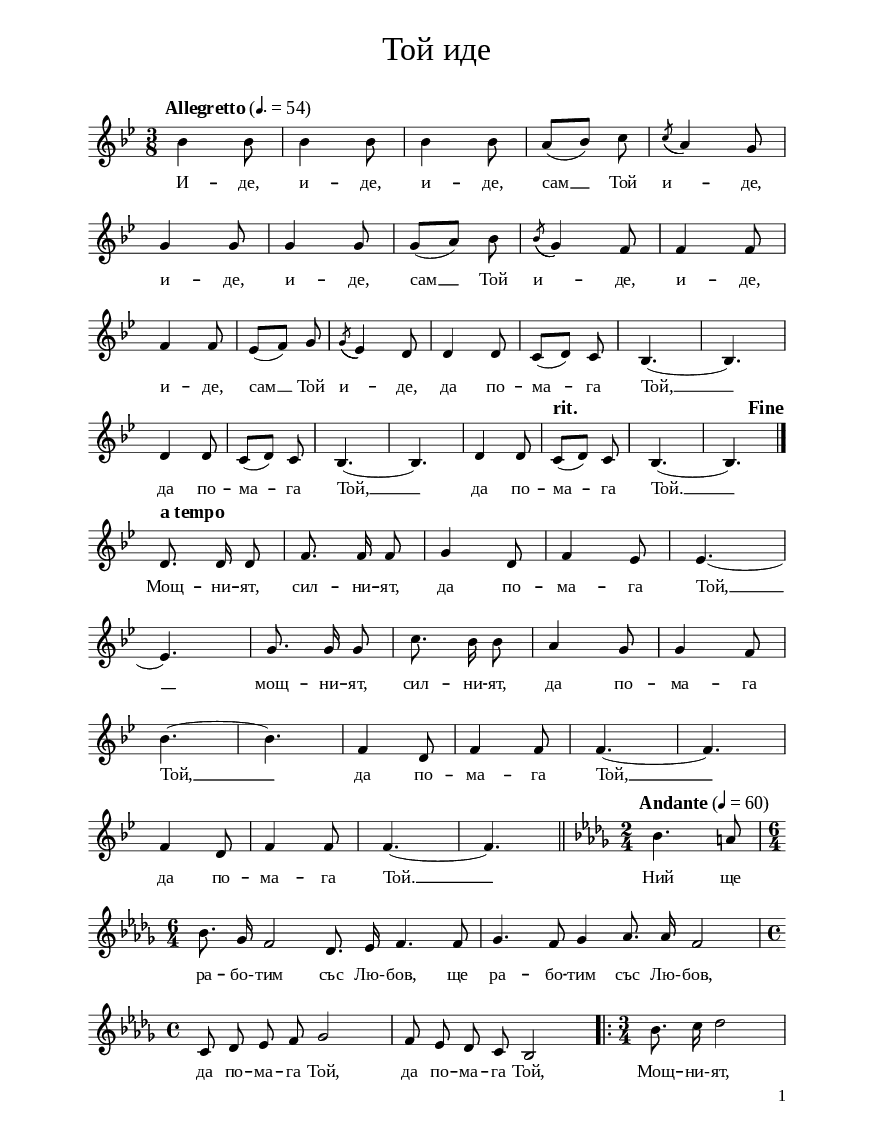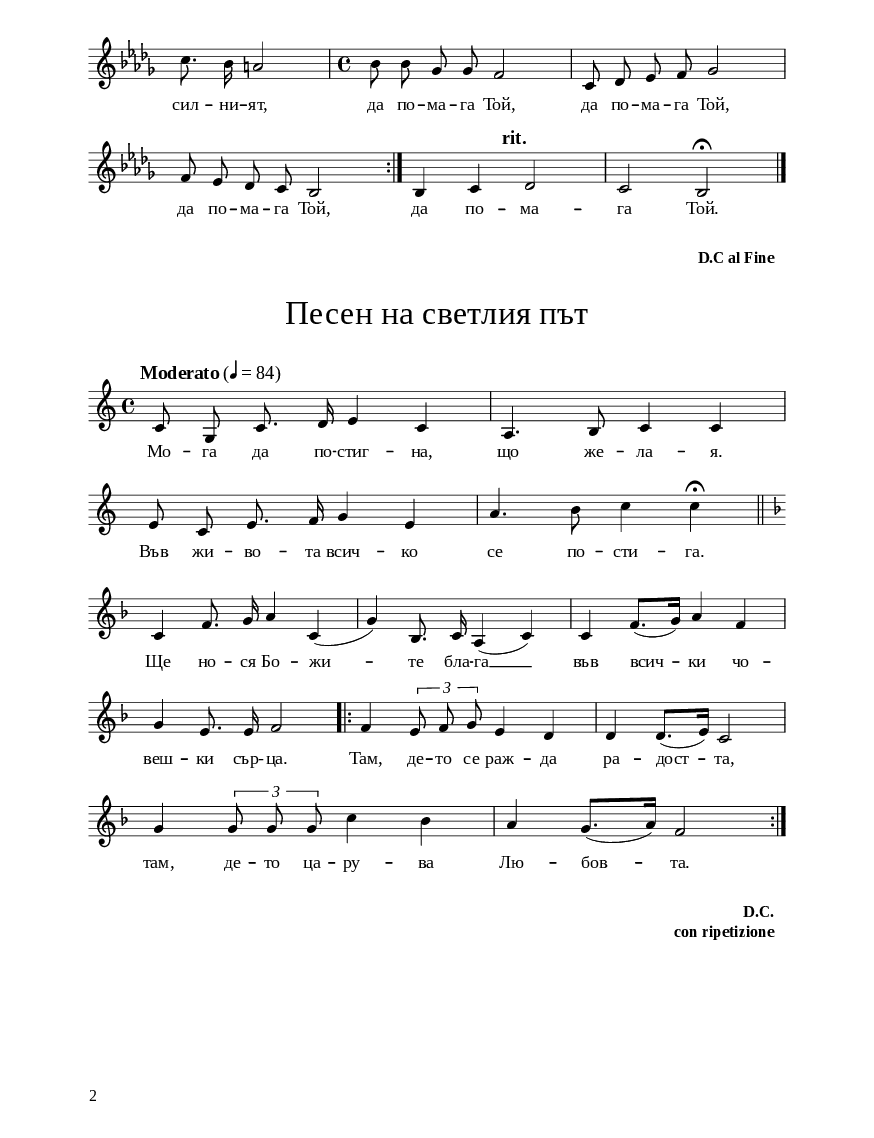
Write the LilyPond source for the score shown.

\version "2.24.3"

% include paper part and global functions
\include "include/globals.ily"

\bookpart {
  \label #'ref114
  \tocItem \markup "Той иде"
  \paper {
    print-all-headers = ##t
    print-page-number = ##t
    print-first-page-number = ##t

    % put page numbers on the bottom
    oddHeaderMarkup = \markup ""
    evenHeaderMarkup = \markup ""
    oddFooterMarkup = \markup
    \fill-line {
      ""
      \if \should-print-page-number \fromproperty #'page:page-number-string
    }
    evenFooterMarkup = \markup
    \fill-line {
      \if \should-print-page-number \fromproperty #'page:page-number-string
      ""
    }

    left-margin = 1.5\cm
    right-margin = 1.5\cm
    top-margin = 1.6\cm
    bottom-margin = 1.2\cm
    ragged-bottom = ##t % do not spread the staves to fill the whole vertical space

    % change distance between staves
    system-system-spacing =
    #'((basic-distance . 10)
       (minimum-distance . 6)
       (padding . 1)
       (stretchability . 12))
  }
  \score {
    \include "include/score-layout.ily"



    \new Voice \absolute {
      \clef treble
      \key bes \major
      \time 3/8
      \tempoFunc "Allegretto" 4. "54"
      \autoBeamOff

      bes'4 bes'8 | bes'4 bes'8 |  bes'4 bes'8 |  a'8 ([ bes'8] )  c''8 \noBeam | \acciaccatura { c''8 ( } a'4 ) g'8 | \break

      g'4 g'8 | g'4 g'8 | g'8 ([ a'8] ) bes'8 \noBeam|  \acciaccatura { bes'8 ( } g'4 ) f'8 | f'4 f'8 | \break


      f'4 f'8 | es'8 ( [f'8 ]) g'8 \noBeam | \acciaccatura { g'8 ( } es'4 ) d'8 |  d'4 d'8 | c'8 ([ d'8 ]) c'8 \noBeam | bes4. ~ | bes4. \break


      | d'4 d'8 | c'8 ( [d'8] ) c'8 \noBeam | bes4. ~ | bes4. |  d'4 d'8 | \tempo "rit." c'8 [( d'8 )] \noBeam c'8 | bes4. ~ |
      \tempo "     Fine" bes4. \bar "|." \break

      \tempo "a tempo" d'8. \noBeam d'16 \noBeam d'8 |  f'8.\noBeam f'16 \noBeam f'8 | g'4 d'8 | f'4 es'8 |  es'4. ~ | \break

      es'4. | g'8.\noBeam g'16 \noBeam g'8 | c''8. \noBeam bes'16 \noBeam  bes'8 | a'4 g'8 | g'4 f'8 | \break

      bes'4. ~ | bes'4. | f'4 d'8 | f'4 f'8 | f'4. ~ | f'4. |  \break

      f'4 d'8 |f'4  f'8 | f'4. ~ |  f'4. \bar "||" \key bes \minor \time 2/4 |

      \tempoFunc "Andante" 4 "60"

      bes'4. a'8 | \break

      \time 6/4 \autoBeamOff bes'8. ges'16 f'2 des'8. es'16 f'4. f'8 |  ges'4. f'8 ges'4 as'8. as'16 f'2 |  \break

      \time 4/4  c'8 des'8 es'8 f'8 ges'2 | f'8 es'8 des'8 c'8 bes2 | \time 3/4  \bar ".|:"
      bes'8. c''16 des''2 | \break

      c''8. bes'16 a'2 | \time 4/4  bes'8 bes'8 ges'8 ges'8 f'2 | c'8 des'8 es'8 f'8 ges'2 | \break

      f'8 es'8 des'8 c'8 bes2 |
      \bar ":|." bes4 \tempo "       rit." c'4 des'2 | c'2  bes2 \fermata
      \bar "|."
    }

    \addlyrics {
      И  --  де,   и
      --  де,   и  --  де,   сам __   Той   и -- де,   и  --  де,   и  --  де,
      сам __   Той   и -- де,   и  --  де,   и  --  де,   сам __   Той  и -- де,   да
      по  --  ма  --  га   Той, __   да   по  --  ма  --  га   Той, __   да
      по  --  ма  --  га   Той. __    Мощ  --  ни  --  ят,   сил  --  ни  --
      ят,   да   по  --  ма  --  га   Той, __  мощ  --  ни  --  ят,
      сил  --  ни  --  ят,   да   по  --  ма  --  га   Той, __    да   по  --
      ма  --  га   Той, __    да   по  --  ма  --  га   Той. __   Ний   ще   ра
      --  "бо-"  --  тим   със   "Лю-"  --  бов,   ще   ра  --  бо  --  тим
      със   "Лю-"  --  бов,   да   по  --  ма  --  га   Той,   да   по  --
      ма  --  га    Той,   Мощ  --  "ни-"  --  ят,   сил  --  ни  --
      ят,   да   по  --  ма  --  га   Той,   да   по  --  ма  --  га
      Той,   да   по  --  ма  --  га   Той,   да   по  --  ма  --  га
      Той.
    }

    \header {
      title = \titleFunc "Той иде" "Toj ide"
    }

    \midi{}
  } % score


  \markup \dc-one "D.C al Fine"



  \label #'ref115
  \tocItem \markup "Песен на светлия път"
  \score {
    \include "include/score-layout.ily"



    \new Voice \relative c' {
      \clef treble
      \key c \major
      \time 4/4
      \tempoFunc "Moderato" 4 "84"
      \autoBeamOff
      c8 g8 c8. d16 e4 c4 | a4.  b8 c4 c4 | \break


      e8 c8 e8. f16   g4 e4 |  a4. b8  c4 c4 \fermata \bar "||" \break


      \key f \major c,4 f8. g16 a4 c,4 (| g'4) bes,8. c16  a4 ( c4 ) | c4 \autoBeamOn f8. ( g16 ) a4 f4 |  \break


      \autoBeamOff g4 e8. e16  f2 |

      \bar ".|:" f4  \tuplet 3/2  { e8 f8 g8 } e4 d4  | d4 \autoBeamOn d8. ( e16 ) c2 | \break

      g'4  \autoBeamOff \tuplet 3/2 { g8 g8 g8 } c4 bes4 | a4 g8. ( [a16] )  f2  \break
      \bar ":|."

    }

    \addlyrics {
      Мо  --  га   да
      по  --  стиг  --  на,   що   же  --  ла  --  я. Във жи  --  во
      --  та   всич  --  ко   се   по  --  сти  --  га.   Ще   но  --  ся
      Бо  --  жи --  те   бла  --  га __   във   всич  --  ки   чо
      --  веш  --  ки   "сър-"  --  ца.   Там,   де  --  то   се   раж  --
      да ра  --  дост  --  та,   там,   де  --  то   ца  --  ру  --
      ва Лю  --  бов  --  та.
    }

    \header {
      title = \titleFunc "Песен на светлия път" "Pesen na svetlija păt"
    }

    \midi{}
  } % score


  \markup \dc-two "D.C.""con ripetizione"




} % bookpart
